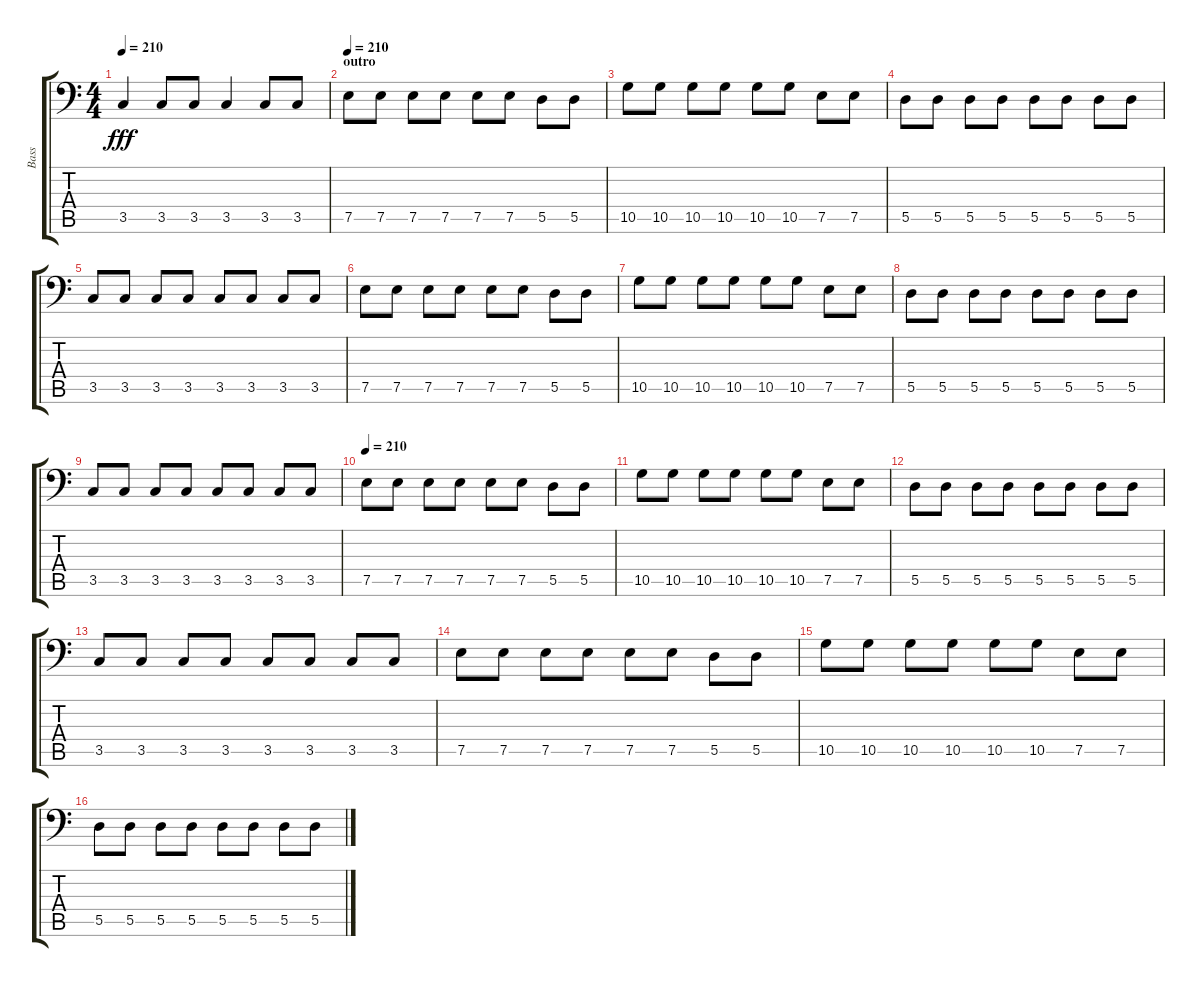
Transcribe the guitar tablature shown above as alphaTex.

\track ("Bass" "Bass") {instrument electricbassfinger}
\staff {score tabs}
\tuning (E3 B2 G2 D2 A1 E1) {hide}
\ts (4 4)
\tempo 210
\clef f4
\ks c
3.5.4{dy fff} 3.5.8 3.5.8 3.5.4 3.5.8 3.5.8 |
\section ("" "outro")
\tempo 210
7.5.8 7.5.8 7.5.8 7.5.8 7.5.8 7.5.8 5.5.8 5.5.8 |
10.5.8 10.5.8 10.5.8 10.5.8 10.5.8 10.5.8 7.5.8 7.5.8 |
5.5.8 5.5.8 5.5.8 5.5.8 5.5.8 5.5.8 5.5.8 5.5.8 |
3.5.8 3.5.8 3.5.8 3.5.8 3.5.8 3.5.8 3.5.8 3.5.8 |
7.5.8 7.5.8 7.5.8 7.5.8 7.5.8 7.5.8 5.5.8 5.5.8 |
10.5.8 10.5.8 10.5.8 10.5.8 10.5.8 10.5.8 7.5.8 7.5.8 |
5.5.8 5.5.8 5.5.8 5.5.8 5.5.8 5.5.8 5.5.8 5.5.8 |
3.5.8 3.5.8 3.5.8 3.5.8 3.5.8 3.5.8 3.5.8 3.5.8 |
\tempo 210
7.5.8 7.5.8 7.5.8 7.5.8 7.5.8 7.5.8 5.5.8 5.5.8 |
10.5.8 10.5.8 10.5.8 10.5.8 10.5.8 10.5.8 7.5.8 7.5.8 |
5.5.8 5.5.8 5.5.8 5.5.8 5.5.8 5.5.8 5.5.8 5.5.8 |
3.5.8 3.5.8 3.5.8 3.5.8 3.5.8 3.5.8 3.5.8 3.5.8 |
7.5.8 7.5.8 7.5.8 7.5.8 7.5.8 7.5.8 5.5.8 5.5.8 |
10.5.8 10.5.8 10.5.8 10.5.8 10.5.8 10.5.8 7.5.8 7.5.8 |
5.5.8 5.5.8 5.5.8 5.5.8 5.5.8 5.5.8 5.5.8 5.5.8
